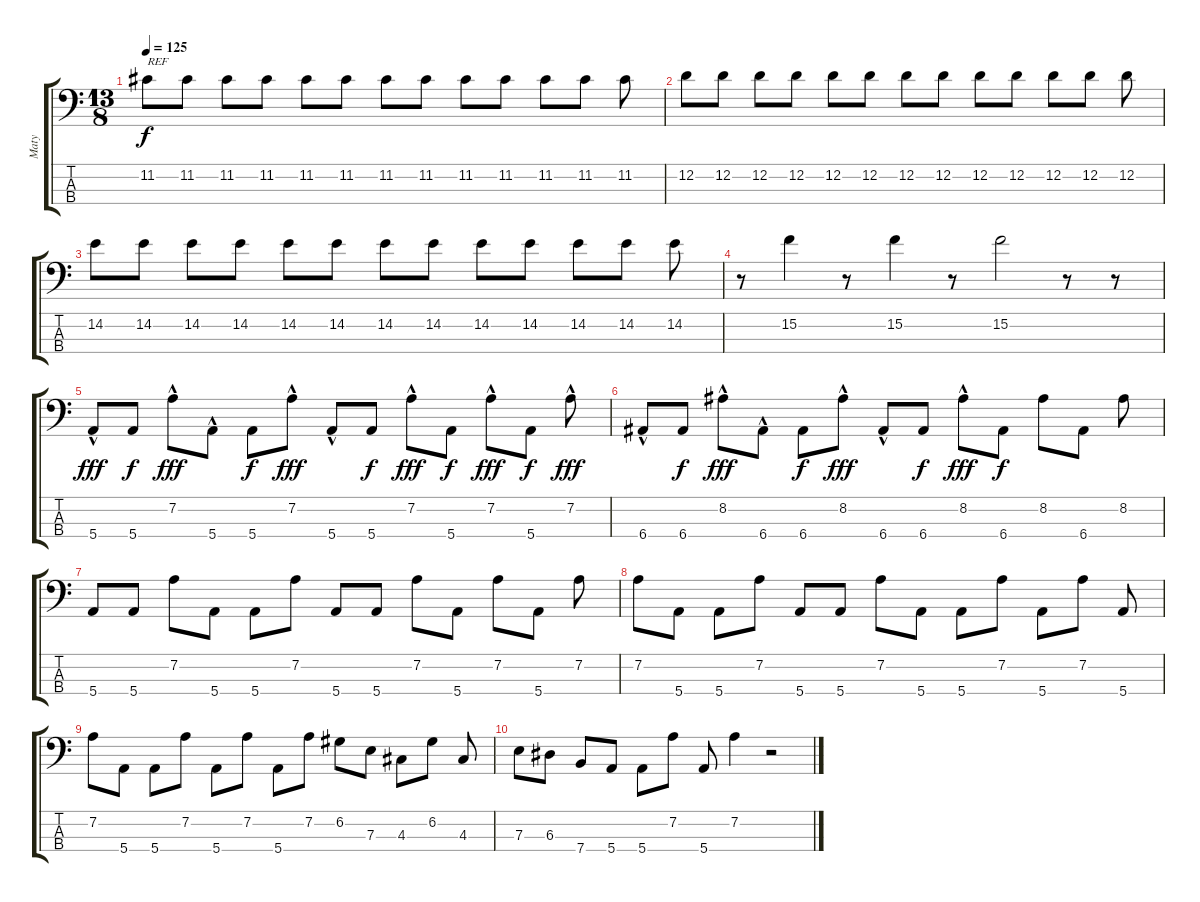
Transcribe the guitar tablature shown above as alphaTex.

\track ("Maty" "Maty") {instrument electricbassfinger}
\staff {score tabs}
\tuning (G2 D2 A1 E1) {hide}
\ts (13 8)
\tempo 125
\clef f4
\ks c
11.2.8{txt "REF" dy f} 11.2.8 11.2.8 11.2.8 11.2.8 11.2.8 11.2.8 11.2.8 11.2.8 11.2.8 11.2.8 11.2.8 11.2.8 |
12.2.8 12.2.8 12.2.8 12.2.8 12.2.8 12.2.8 12.2.8 12.2.8 12.2.8 12.2.8 12.2.8 12.2.8 12.2.8 |
14.2.8 14.2.8 14.2.8 14.2.8 14.2.8 14.2.8 14.2.8 14.2.8 14.2.8 14.2.8 14.2.8 14.2.8 14.2.8 |
r.8 15.2.4 r.8 15.2.4 r.8 15.2.2 r.8 r.8 |
5.4{hac}.8{dy fff} 5.4.8{dy f} 7.2{hac}.8{dy fff} 5.4{hac}.8 5.4.8{dy f} 7.2{hac}.8{dy fff} 5.4{hac}.8 5.4.8{dy f} 7.2{hac}.8{dy fff} 5.4.8{dy f} 7.2{hac}.8{dy fff} 5.4.8{dy f} 7.2{hac}.8{dy fff} |
6.4{hac}.8 6.4.8{dy f} 8.2{hac}.8{dy fff} 6.4{hac}.8 6.4.8{dy f} 8.2{hac}.8{dy fff} 6.4{hac}.8 6.4.8{dy f} 8.2{hac}.8{dy fff} 6.4.8{dy f} 8.2.8 6.4.8 8.2.8 |
5.4.8 5.4.8 7.2.8 5.4.8 5.4.8 7.2.8 5.4.8 5.4.8 7.2.8 5.4.8 7.2.8 5.4.8 7.2.8 |
7.2.8 5.4.8 5.4.8 7.2.8 5.4.8 5.4.8 7.2.8 5.4.8 5.4.8 7.2.8 5.4.8 7.2.8 5.4.8 |
7.2.8 5.4.8 5.4.8 7.2.8 5.4.8 7.2.8 5.4.8 7.2.8 6.2.8 7.3.8 4.3.8 6.2.8 4.3.8 |
7.3.8 6.3.8 7.4.8 5.4.8 5.4.8 7.2.8 5.4.8 7.2.4 r.2
